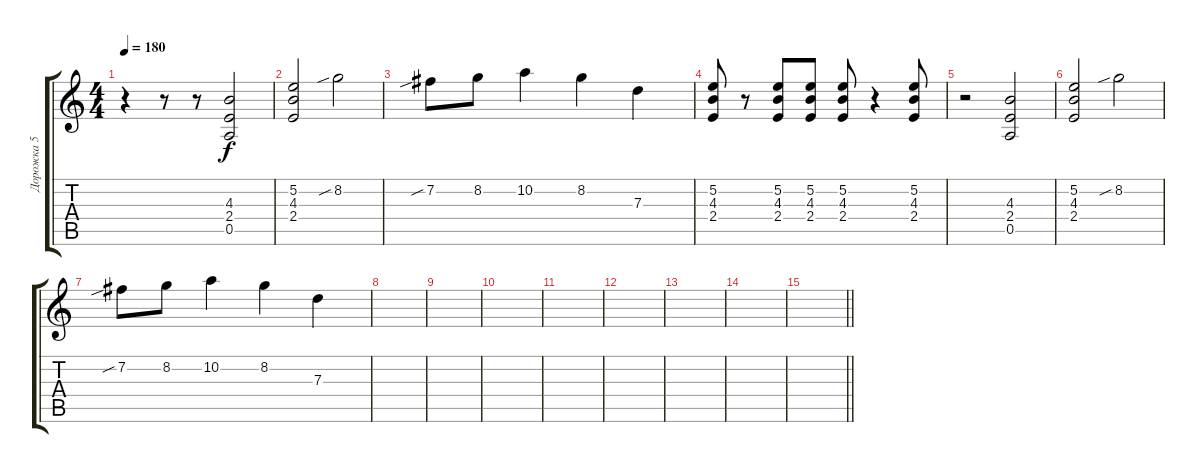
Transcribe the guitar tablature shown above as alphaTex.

\track ("Дорожка 5" "Дорожка 5") {instrument distortionguitar}
\staff {score tabs}
\tuning (E4 B3 G3 D3 A2 E2) {hide}
\ts (4 4)
\tempo 180
\clef g2
\ks c
r.4{dy f} r.8 r.8 (4.3 2.4 0.5).2 |
(5.2 4.3 2.4).2 8.2{sib}.2 |
7.2{sib}.8 8.2.8 10.2.4 8.2.4 7.3.4 |
(5.2 4.3 2.4).8 r.8 (5.2 4.3 2.4).8 (5.2 4.3 2.4).8 (5.2 4.3 2.4).8 r.4 (5.2 4.3 2.4).8 |
r.2 (4.3 2.4 0.5).2 |
(5.2 4.3 2.4).2 8.2{sib}.2 |
7.2{sib}.8 8.2.8 10.2.4 8.2.4 7.3.4 |
|
|
|
|
|
|
|
\barLineRight lightlight
